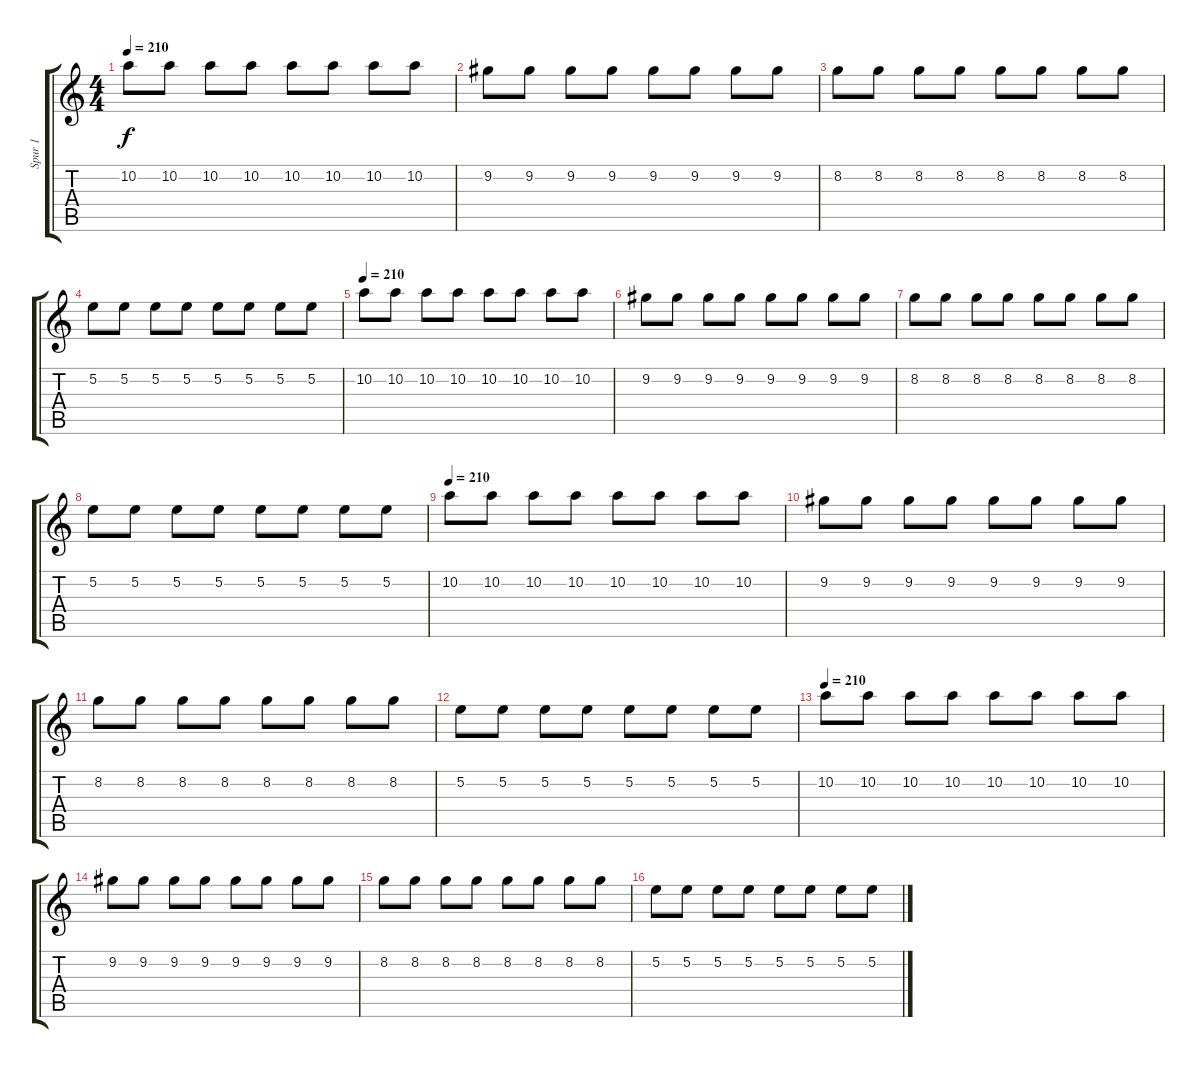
\track ("Spur 1" "Spur 1") {instrument distortionguitar}
\staff {score tabs}
\tuning (E4 B3 G3 D3 A2 E2) {hide}
\ts (4 4)
\tempo 210
\clef g2
\ks c
10.2.8{dy f} 10.2.8 10.2.8 10.2.8 10.2.8 10.2.8 10.2.8 10.2.8 |
9.2.8 9.2.8 9.2.8 9.2.8 9.2.8 9.2.8 9.2.8 9.2.8 |
8.2.8 8.2.8 8.2.8 8.2.8 8.2.8 8.2.8 8.2.8 8.2.8 |
5.2.8 5.2.8 5.2.8 5.2.8 5.2.8 5.2.8 5.2.8 5.2.8 |
\tempo 210
10.2.8 10.2.8 10.2.8 10.2.8 10.2.8 10.2.8 10.2.8 10.2.8 |
9.2.8 9.2.8 9.2.8 9.2.8 9.2.8 9.2.8 9.2.8 9.2.8 |
8.2.8 8.2.8 8.2.8 8.2.8 8.2.8 8.2.8 8.2.8 8.2.8 |
5.2.8 5.2.8 5.2.8 5.2.8 5.2.8 5.2.8 5.2.8 5.2.8 |
\tempo 210
10.2.8 10.2.8 10.2.8 10.2.8 10.2.8 10.2.8 10.2.8 10.2.8 |
9.2.8 9.2.8 9.2.8 9.2.8 9.2.8 9.2.8 9.2.8 9.2.8 |
8.2.8 8.2.8 8.2.8 8.2.8 8.2.8 8.2.8 8.2.8 8.2.8 |
5.2.8 5.2.8 5.2.8 5.2.8 5.2.8 5.2.8 5.2.8 5.2.8 |
\tempo 210
10.2.8 10.2.8 10.2.8 10.2.8 10.2.8 10.2.8 10.2.8 10.2.8 |
9.2.8 9.2.8 9.2.8 9.2.8 9.2.8 9.2.8 9.2.8 9.2.8 |
8.2.8 8.2.8 8.2.8 8.2.8 8.2.8 8.2.8 8.2.8 8.2.8 |
5.2.8 5.2.8 5.2.8 5.2.8 5.2.8 5.2.8 5.2.8 5.2.8
